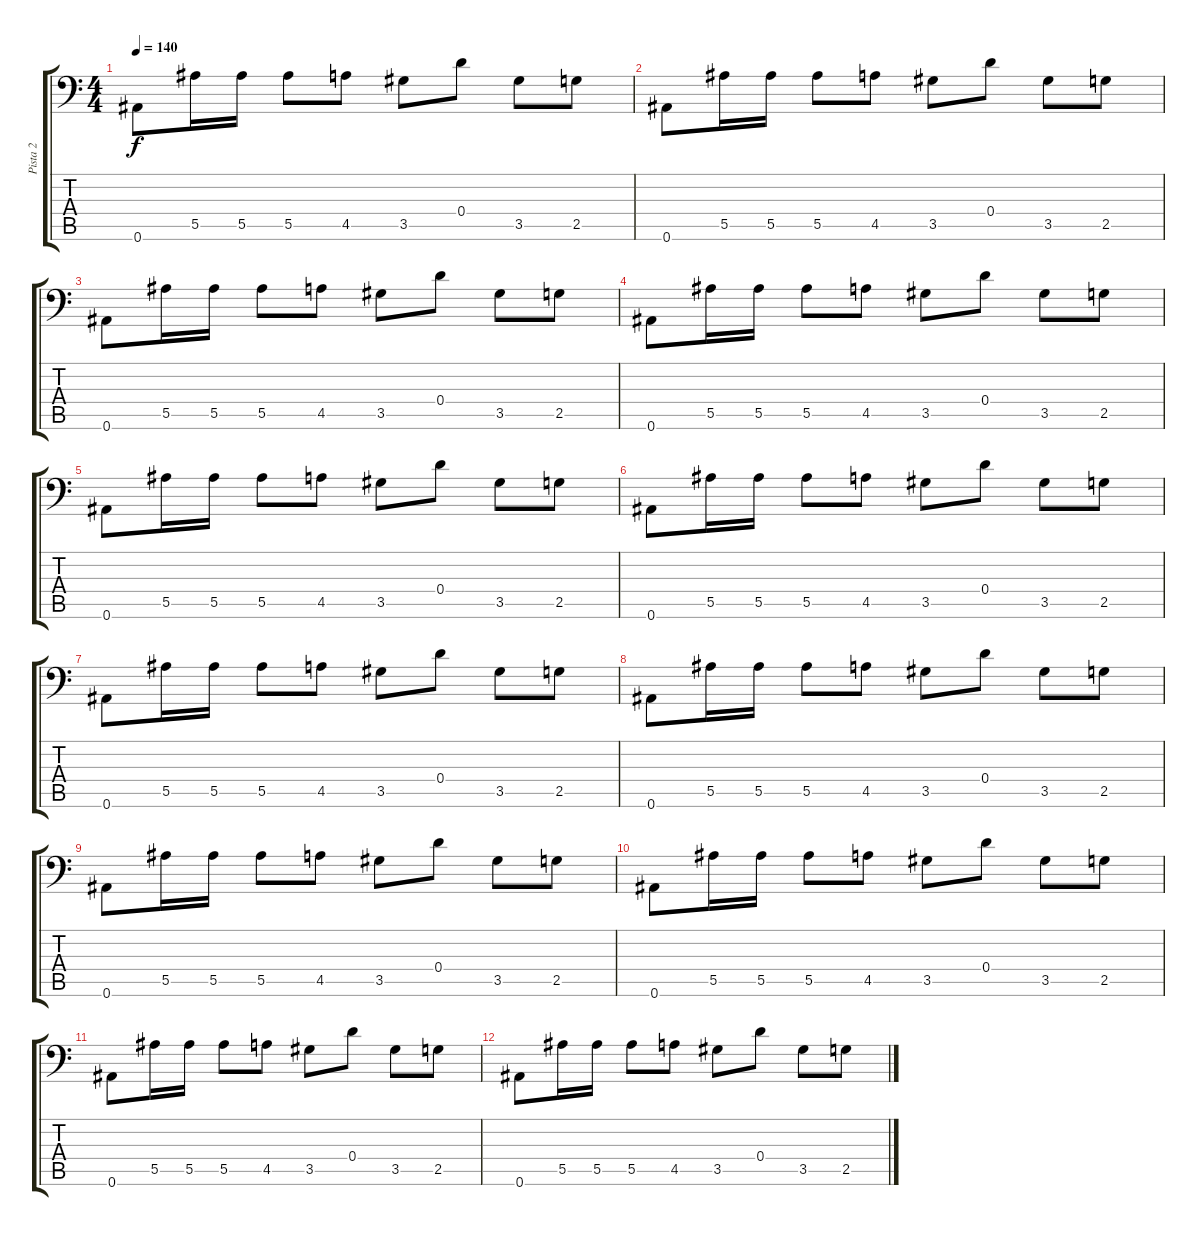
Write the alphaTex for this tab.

\track ("Pista 2" "Pista 2") {instrument overdrivenguitar}
\staff {score tabs}
\tuning (E4 B3 G3 D3 F2 Bb1) {hide}
\ts (4 4)
\tempo 140
\clef f4
\ks c
0.6.8{dy f} 5.5.16 5.5.16 5.5.8 4.5.8 3.5.8 0.4.8 3.5.8 2.5.8 |
0.6.8 5.5.16 5.5.16 5.5.8 4.5.8 3.5.8 0.4.8 3.5.8 2.5.8 |
0.6.8 5.5.16 5.5.16 5.5.8 4.5.8 3.5.8 0.4.8 3.5.8 2.5.8 |
0.6.8 5.5.16 5.5.16 5.5.8 4.5.8 3.5.8 0.4.8 3.5.8 2.5.8 |
0.6.8 5.5.16 5.5.16 5.5.8 4.5.8 3.5.8 0.4.8 3.5.8 2.5.8 |
0.6.8 5.5.16 5.5.16 5.5.8 4.5.8 3.5.8 0.4.8 3.5.8 2.5.8 |
0.6.8 5.5.16 5.5.16 5.5.8 4.5.8 3.5.8 0.4.8 3.5.8 2.5.8 |
0.6.8 5.5.16 5.5.16 5.5.8 4.5.8 3.5.8 0.4.8 3.5.8 2.5.8 |
0.6.8 5.5.16 5.5.16 5.5.8 4.5.8 3.5.8 0.4.8 3.5.8 2.5.8 |
0.6.8 5.5.16 5.5.16 5.5.8 4.5.8 3.5.8 0.4.8 3.5.8 2.5.8 |
0.6.8 5.5.16 5.5.16 5.5.8 4.5.8 3.5.8 0.4.8 3.5.8 2.5.8 |
0.6.8 5.5.16 5.5.16 5.5.8 4.5.8 3.5.8 0.4.8 3.5.8 2.5.8
